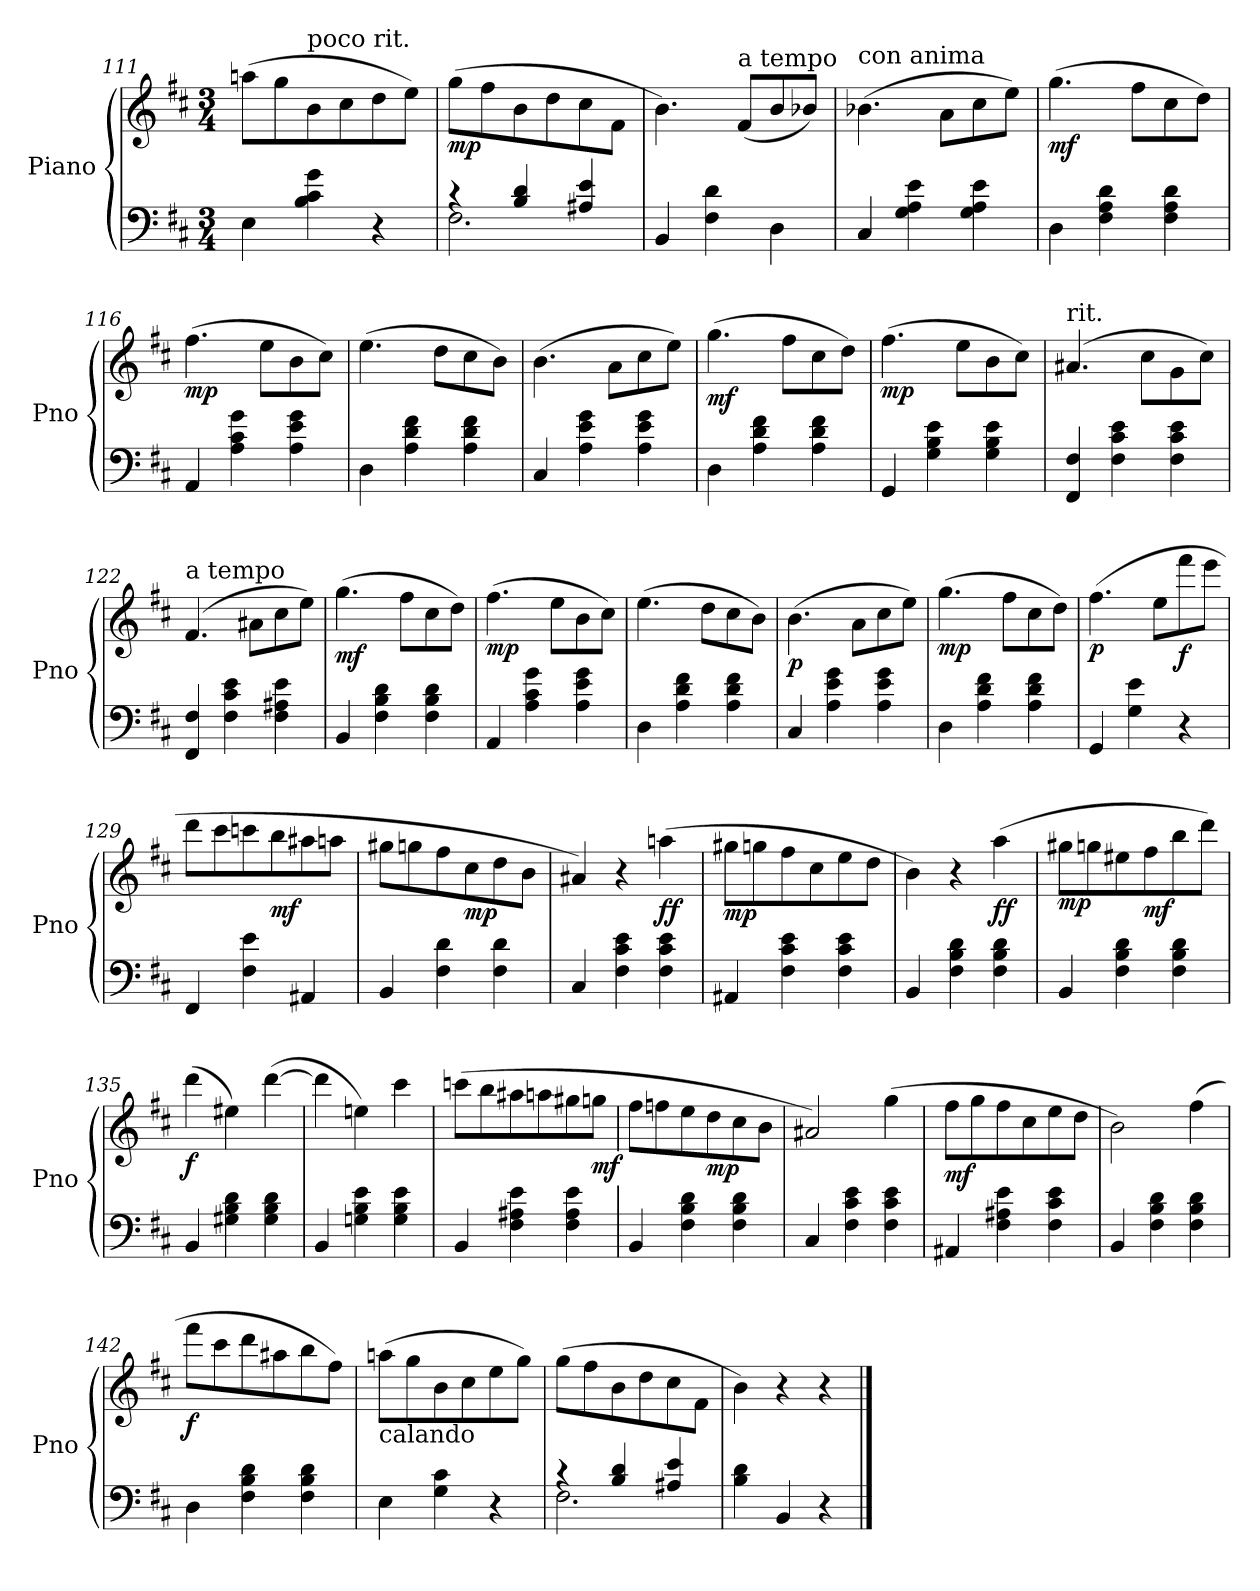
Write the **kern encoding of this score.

**kern	**kern	**dynam
*part1	*part1	*part1
*staff2	*staff1	*staff1/2
*I"Piano	*	*
*I'Pno	*	*
*clefF4	*clefG2	*
*k[f#c#]	*k[f#c#]	*
*D:	*D:	*
*M3/4	*M3/4	*
=111	=111	=111
4E\	(8aan\L	.
.	8gg\	.
!	!LO:TX:a:t=poco rit.	!
4B\ 4c#\ 4g\	8b\	.
.	8cc#\	.
4r	8dd\	.
.	8ee\J)	.
!!LO:LB:g=z
=112	=112	=112
*^	*	*
!	!	!	!LO:DY:b
4rc	2.F#\	(8gg\L	mp
.	.	8ff#\	.
4B/ 4d/	.	8b\	.
.	.	8dd\	.
4A#X/ 4e/	.	8cc#\	.
.	.	8f#\J	.
*v	*v	*	*
=113	=113	=113
4BB/	4.b\)	.
4F#\ 4d\	.	.
!	!LO:TX:a:t=a tempo	!
.	(8f#/L	.
4D\	8b/	.
.	8b-X/J)	.
=114	=114	=114
!	!LO:TX:a:t=con anima	!
4C#/	(4.b-X\	.
4G\ 4A\ 4e\	.	.
.	8a\L	.
4G\ 4A\ 4e\	8cc#\	.
.	8ee\J)	.
=115	=115	=115
!	!	!LO:DY:b
4D\	(4.gg\	mf
4F#\ 4A\ 4d\	.	.
.	8ff#\L	.
4F#\ 4A\ 4d\	8cc#\	.
.	8dd\J)	.
=116	=116	=116
!	!	!LO:DY:b
4AA/	(4.ff#\	mp
4A\ 4c#\ 4g\	.	.
.	8ee\L	.
4A\ 4e\ 4g\	8b\	.
.	8cc#\J)	.
=117	=117	=117
4D\	(4.ee\	.
4A\ 4d\ 4f#\	.	.
.	8dd\L	.
4A\ 4d\ 4f#\	8cc#\	.
.	8b\J)	.
=118	=118	=118
4C#/	(4.b\	.
4A\ 4e\ 4g\	.	.
.	8a\L	.
4A\ 4e\ 4g\	8cc#\	.
.	8ee\J)	.
!!LO:LB:g=z
=119	=119	=119
!	!	!LO:DY:b
4D\	(4.gg\	mf
4A\ 4d\ 4f#\	.	.
.	8ff#\L	.
4A\ 4d\ 4f#\	8cc#\	.
.	8dd\J)	.
=120	=120	=120
!	!	!LO:DY:b
4GG/	(4.ff#\	mp
4G\ 4B\ 4e\	.	.
.	8ee\L	.
4G\ 4B\ 4e\	8b\	.
.	8cc#\J)	.
=121	=121	=121
!	!LO:TX:a:t=rit.	!
4FF#/ 4F#/	(4.a#X/	.
4F#\ 4c#\ 4e\	.	.
.	8cc#\L	.
4F#\ 4c#\ 4e\	8g\	.
.	8cc#\J)	.
=122	=122	=122
!	!LO:TX:a:t=a tempo	!
4FF#/ 4F#/	(4.f#/	.
4F#\ 4c#\ 4e\	.	.
.	8a#X\L	.
4F#\ 4A#X\ 4e\	8cc#\	.
.	8ee\J)	.
=123	=123	=123
!	!	!LO:DY:b
4BB/	(4.gg\	mf
4F#\ 4B\ 4d\	.	.
.	8ff#\L	.
4F#\ 4B\ 4d\	8cc#\	.
.	8dd\J)	.
=124	=124	=124
!	!	!LO:DY:b
4AA/	(4.ff#\	mp
4A\ 4c#\ 4g\	.	.
.	8ee\L	.
4A\ 4e\ 4g\	8b\	.
.	8cc#\J)	.
=125	=125	=125
4D\	(4.ee\	.
4A\ 4d\ 4f#\	.	.
.	8dd\L	.
4A\ 4d\ 4f#\	8cc#\	.
.	8b\J)	.
!!LO:LB:g=z
=126	=126	=126
!	!	!LO:DY:b
4C#/	(4.b\	p
4A\ 4e\ 4g\	.	.
.	8a\L	.
4A\ 4e\ 4g\	8cc#\	.
.	8ee\J)	.
=127	=127	=127
!	!	!LO:DY:b
4D\	(4.gg\	mp
4A\ 4d\ 4f#\	.	.
.	8ff#\L	.
4A\ 4d\ 4f#\	8cc#\	.
.	8dd\J)	.
=128	=128	=128
!	!	!LO:DY:b
4GG/	(4.ff#\	p
4G\ 4e\	.	.
.	8ee\L	.
!	!	!LO:DY:b
4r	8fff#\	f
.	8eee\J	.
=129	=129	=129
4FF#/	8ddd\L	.
.	8ccc#\	.
4F#\ 4e\	8cccn\	.
!	!	!LO:DY:b
.	8bb\	mf
4AA#X/	8aa#X\	.
.	8aan\J	.
=130	=130	=130
4BB/	8gg#X\L	.
.	8ggn\	.
4F#\ 4d\	8ff#\	.
!	!	!LO:DY:b
.	8cc#\	mp
4F#\ 4d\	8dd\	.
.	8b\J	.
=131	=131	=131
4C#/	4a#X/)	.
4F#\ 4c#\ 4e\	4r	.
!	!	!LO:DY:b
4F#\ 4c#\ 4e\	(4aan\	ff
!!LO:LB:g=z
=132	=132	=132
!	!	!LO:DY:b
4AA#X/	8gg#X\L	mp
.	8ggn\	.
4F#\ 4c#\ 4e\	8ff#\	.
.	8cc#\	.
4F#\ 4c#\ 4e\	8ee\	.
.	8dd\J	.
=133	=133	=133
4BB/	4b\)	.
4F#\ 4B\ 4d\	4r	.
!	!	!LO:DY:b
4F#\ 4B\ 4d\	(4aa\	ff
=134	=134	=134
!	!	!LO:DY:b
4BB/	8gg#X\L	mp
.	8ggn\	.
4F#\ 4B\ 4d\	8ee#X\	.
!	!	!LO:DY:b
.	8ff#\	mf
4F#\ 4B\ 4d\	8bb\	.
.	8ddd\J)	.
=135	=135	=135
!	!	!LO:DY:b
4BB/	(4ddd\	f
4G#X\ 4B\ 4d\	4ee#X\)	.
4G#\ 4B\ 4d\	([4ddd\	.
=136	=136	=136
4BB/	4ddd\]	.
4Gn\ 4B\ 4e\	4een\)	.
4G\ 4B\ 4e\	4ccc#\	.
=137	=137	=137
4BB/	(8cccn\L	.
.	8bb\	.
4F#\ 4A#X\ 4e\	8aa#X\	.
.	8aan\	.
4F#\ 4A#\ 4e\	8gg#X\	.
!	!	!LO:DY:b
.	8ggn\J	mf
=138	=138	=138
4BB/	8ff#\L	.
.	8ffn\	.
4F#\ 4B\ 4d\	8ee\	.
!	!	!LO:DY:b
.	8dd\	mp
4F#\ 4B\ 4d\	8cc#\	.
.	8b\J	.
!!LO:LB:g=z
=139	=139	=139
4C#/	2a#X/)	.
4F#\ 4c#\ 4e\	.	.
4F#\ 4c#\ 4e\	(4gg\	.
=140	=140	=140
!	!	!LO:DY:b
4AA#X/	8ff#\L	mf
.	8gg\	.
4F#\ 4A#X\ 4e\	8ff#\	.
.	8cc#\	.
4F#\ 4c#\ 4e\	8ee\	.
.	8dd\J	.
=141	=141	=141
4BB/	2b\)	.
4F#\ 4B\ 4d\	.	.
4F#\ 4B\ 4d\	(4ff#\	.
=142	=142	=142
!	!	!LO:DY:b
4D\	8fff#\L	f
.	8ccc#\	.
4F#\ 4B\ 4d\	8ddd\	.
.	8aa#X\	.
4F#\ 4B\ 4d\	8bb\	.
.	8ff#\J)	.
=143	=143	=143
!	!LO:TX:b:t=calando	!
4E\	(8aan\L	.
.	8gg\	.
4G\ 4c#\	8b\	.
.	8cc#\	.
4r	8ee\	.
.	8gg\J)	.
=144	=144	=144
*^	*	*
4rc	2.F#\	(8gg\L	.
.	.	8ff#\	.
4B/ 4d/	.	8b\	.
.	.	8dd\	.
4A#X/ 4e/	.	8cc#\	.
.	.	8f#\J	.
*v	*v	*	*
=145	=145	=145
4B\ 4d\	4b\)	.
4BB/	4r	.
4r	4r	.
==	==	==
*-	*-	*-
